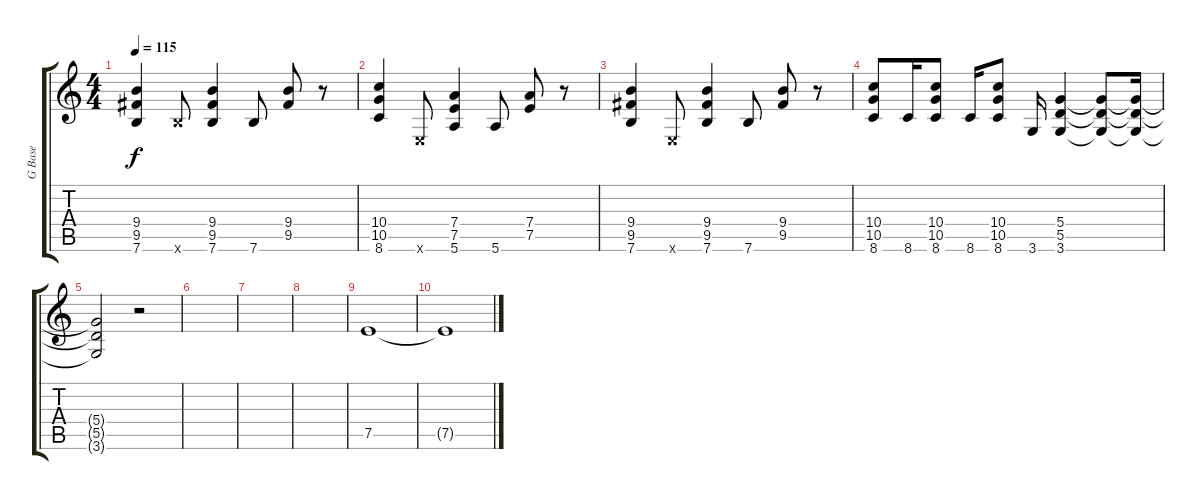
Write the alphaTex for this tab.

\track ("G Base" "G Base") {instrument acousticguitarnylon}
\staff {score tabs}
\tuning (E4 B3 G3 D3 A2 E2) {hide}
\ts (4 4)
\tempo 115
\clef g2
\ks c
(9.4 9.5 7.6).4{dy f} 7.6{x}.8 (9.4 9.5 7.6).4 7.6.8 (9.4 9.5).8 r.8 |
(10.4 10.5 8.6).4 0.6{x}.8 (7.4 7.5 5.6).4 5.6.8 (7.4 7.5).8 r.8 |
(9.4 9.5 7.6).4 0.6{x}.8 (9.4 9.5 7.6).4 7.6.8 (9.4 9.5).8 r.8 |
(10.4 10.5 8.6).8 8.6.16 (10.4 10.5 8.6).8 8.6.16 (10.4 10.5 8.6).8 3.6.16 (5.4 5.5 3.6).4 (5.4{t} 5.5{t} 3.6{t}).8 (5.4{t} 5.5{t} 3.6{t}).16 |
(5.4{t} 5.5{t} 3.6{t}).2 r.2 |
|
|
|
7.5.1 |
7.5{t}.1
